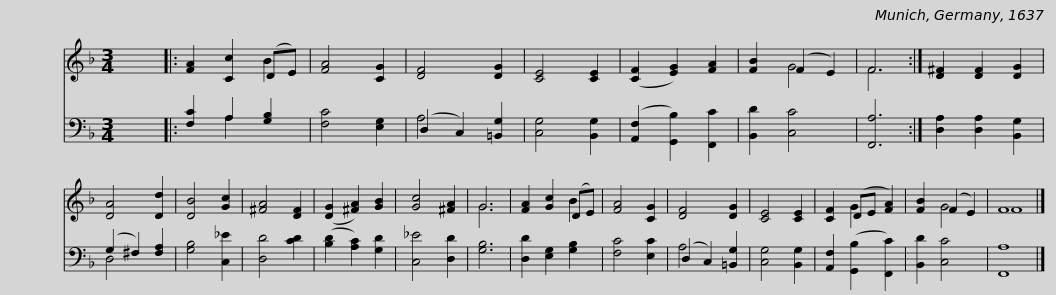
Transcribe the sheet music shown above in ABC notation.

X:1
%%score ( 1 2 ) ( 3 4 )
L:1/8
M:3/4
I:linebreak $
K:F
V:1 treble
V:2 treble
V:3 bass
V:4 bass
V:1
 x6 |: [FA]2 [Cc]2 (DE) | [FA]4 [CG]2 | [DF]4 [DG]2 | [CE]4 [CE]2 | %5
 ([CF]2 [EG]2) [FA]2 | [FB]2 (F2 E2) | F6 :| [D^F]2 [DF]2 [DG]2 |$ [DA]4 [Dd]2 | %10
 [DB]4 [Gc]2 | [^FA]4 [DF]2 | ([DG]2 [^FA]2) [GB]2 | [Gc]4 [^FA]2 | G6 | %15
 [FA]2 [Gc]2 (DE) | [FA]4 [CG]2 | [DF]4 [DG]2 |$ [CE]4 [CE]2 | [CF]2 (DE [FA]2) | %20
 [FB]2 (F2 E2) | F8 |] %22
V:2
 x6 |: x4 B2 | x6 | x6 | x6 | %5
 x6 | x2 G4 | F6 :| x6 |$ x6 | %10
 x6 | x6 | x6 | x6 | G6 | %15
 x4 B2 | x6 | x6 |$ x6 | x2 G2 x2 | %20
 x2 G4 | F8 |] %22
V:3
 x6 |: [F,C]2 A,2 [G,B,]2 | [F,C]4 [E,G,]2 | (D,2 C,2) [=B,,G,]2 | [C,G,]4 [B,,G,]2 | %5
 ([A,,F,]2 [G,,B,]2) [F,,C]2 | [B,,D]2 [C,C]4 | [F,,A,]6 :| [D,A,]2 [D,A,]2 [B,,G,]2 |$ (G,2 ^F,2) [F,A,]2 | %10
 [G,B,]4 [C,_E]2 | [D,D]4 [CD]2 | ([B,D]2 [A,C]2) [G,D]2 | [C,_E]4 [D,D]2 | [G,B,]6 | %15
 [D,D]2 [E,G,]2 [G,B,]2 | [F,C]4 [E,C]2 | (D,2 C,2) [=B,,G,]2 |$ [C,G,]4 [B,,G,]2 | [A,,F,]2 ([G,,B,]2 [F,,C]2) | %20
 [B,,D]2 [C,C]4 | [F,,A,]8 |] %22
V:4
 x6 |: x2 A,2 x2 | x6 | A,4 x2 | x6 | %5
 x6 | x6 | x6 :| x6 |$ D,4 x2 | %10
 x6 | x6 | x6 | x6 | x6 | %15
 x6 | x6 | A,4 x2 |$ x6 | x6 | %20
 x6 | x8 |] %22
